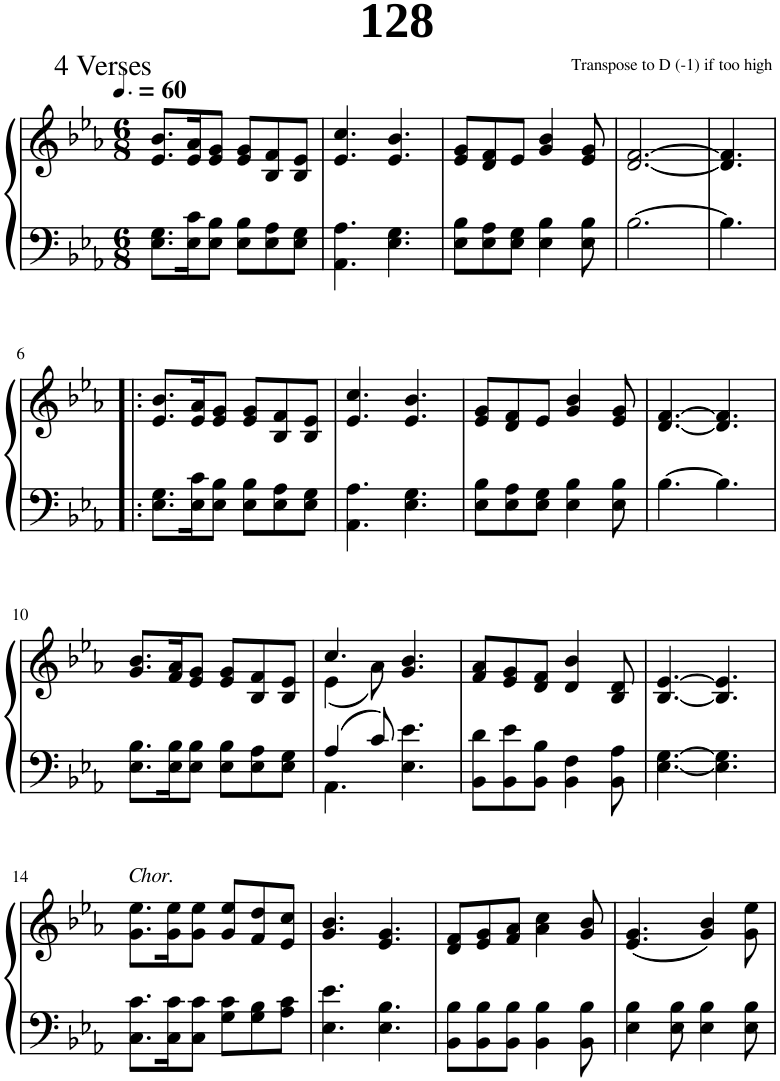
**kern	**kern
*part1	*part1
*staff2	*staff1
*I"Piano	*
*I'Pno.	*
*clefF4	*clefG2
*k[b-e-a-]	*k[b-e-a-]
*M6/8	*M6/8
*MM90	*MM90
=1	=1
8.E-\ 8.G\L	8.e-/ 8.b-/L
16E-\ 16c\K	16e-/ 16a-/K
8E-\ 8B-\J	8e-/ 8g/J
8E-\ 8B-\L	8e-/ 8g/L
8E-\ 8A-\	8B-/ 8f/
8E-\ 8G\J	8B-/ 8e-/J
=2	=2
4.AA-\ 4.A-\	4.e-/ 4.cc/
4.E-\ 4.G\	4.e-/ 4.b-/
=3	=3
8E-\ 8B-\L	8e-/ 8g/L
8E-\ 8A-\	8d/ 8f/
8E-\ 8G\J	8e-/J
4E-\ 4B-\	4g/ 4b-/
8E-\ 8B-\	8e-/ 8g/
=4	=4
[2.B-\	[2.d/ [2.f/
=5	=5
4.B-\]	4.d/] 4.f/]
!!LO:LB:g=z
=6!|:	=6!|:
8.E-\ 8.G\L	8.e-/ 8.b-/L
16E-\ 16c\K	16e-/ 16a-/K
8E-\ 8B-\J	8e-/ 8g/J
8E-\ 8B-\L	8e-/ 8g/L
8E-\ 8A-\	8B-/ 8f/
8E-\ 8G\J	8B-/ 8e-/J
=7	=7
4.AA-\ 4.A-\	4.e-/ 4.cc/
4.E-\ 4.G\	4.e-/ 4.b-/
=8	=8
8E-\ 8B-\L	8e-/ 8g/L
8E-\ 8A-\	8d/ 8f/
8E-\ 8G\J	8e-/J
4E-\ 4B-\	4g/ 4b-/
8E-\ 8B-\	8e-/ 8g/
=9	=9
[4.B-\	[4.d/ [4.f/
4.B-\]	4.d/] 4.f/]
!!LO:LB:g=z
=10	=10
8.E-\ 8.B-\L	8.g/ 8.b-/L
16E-\ 16B-\K	16f/ 16a-/K
8E-\ 8B-\J	8e-/ 8g/J
8E-\ 8B-\L	8e-/ 8g/L
8E-\ 8A-\	8B-/ 8f/
8E-\ 8G\J	8B-/ 8e-/J
=11	=11
*^	*^
4A-/	4.AA-\	4.cc/	(4e-\
8c/	.	.	8a-\)
4.E-\ 4.e-\	4.ryy	4.g/ 4.b-/	4.ryy
*v	*v	*	*
*	*v	*v
=12	=12
8BB-\ 8d\L	8f/ 8a-/L
8BB-\ 8e-\	8e-/ 8g/
8BB-\ 8B-\J	8d/ 8f/J
4BB-\ 4F\	4d/ 4b-/
8BB-\ 8A-\	8B-/ 8d/
=13	=13
[4.E-\ [4.G\	[4.B-/ [4.e-/
4.E-\] 4.G\]	4.B-/] 4.e-/]
!!LO:LB:g=z
=14	=14
!	!LO:TX:a:i:t=Chor.
8.C\ 8.c\L	8.g\ 8.ee-\L
16C\ 16c\K	16g\ 16ee-\K
8C\ 8c\J	8g\ 8ee-\J
8G\ 8c\L	8g/ 8ee-/L
8G\ 8B-\	8f/ 8dd/
8A-\ 8c\J	8e-/ 8cc/J
=15	=15
4.E-\ 4.e-\	4.g/ 4.b-/
4.E-\ 4.B-\	4.e-/ 4.g/
=16	=16
8BB-\ 8B-\L	8d/ 8f/L
8BB-\ 8B-\	8e-/ 8g/
8BB-\ 8B-\J	8f/ 8a-/J
4BB-\ 4B-\	4a-\ 4cc\
8BB-\ 8B-\	8g/ 8b-/
=17	=17
4E-\ 4B-\	(4.e-/ 4.g/
8E-\ 8B-\	.
4E-\ 4B-\	4g/ 4b-/)
8E-\ 8B-\	8g\ 8ee-\
=	=
*-	*-
